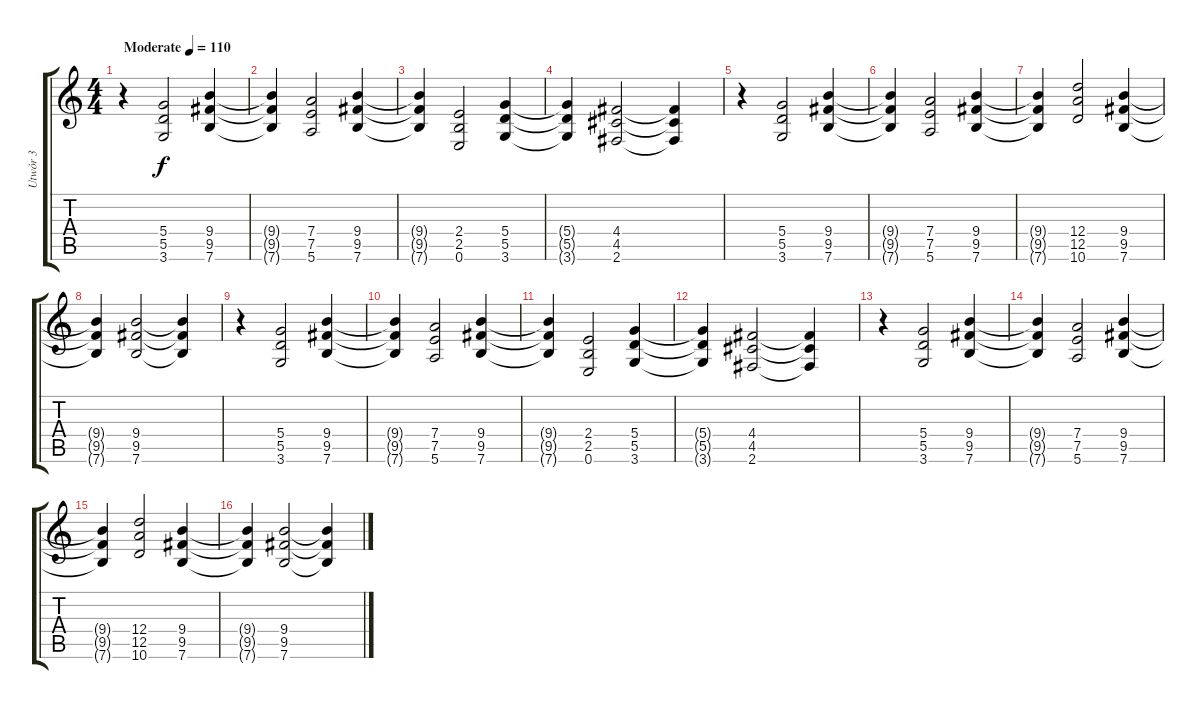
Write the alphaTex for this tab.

\track ("Utwór 3" "Utwór 3") {instrument acousticguitarsteel}
\staff {score tabs}
\tuning (E4 B3 G3 D3 A2 E2) {hide}
\ts (4 4)
\tempo (110 "Moderate")
\clef g2
\ks c
r.4{dy f volume 10 instrument acousticguitarsteel} (5.4 5.5 3.6).2 (9.4 9.5 7.6).4 |
(9.4{t} 9.5{t} 7.6{t}).4 (7.4 7.5 5.6).2 (9.4 9.5 7.6).4 |
(9.4{t} 9.5{t} 7.6{t}).4 (2.4 2.5 0.6).2 (5.4 5.5 3.6).4 |
(5.4{t} 5.5{t} 3.6{t}).4 (4.4 4.5 2.6).2 (4.4{t} 4.5{t} 2.6{t}).4 |
r.4 (5.4 5.5 3.6).2 (9.4 9.5 7.6).4 |
(9.4{t} 9.5{t} 7.6{t}).4 (7.4 7.5 5.6).2 (9.4 9.5 7.6).4 |
(9.4{t} 9.5{t} 7.6{t}).4 (12.4 12.5 10.6).2 (9.4 9.5 7.6).4 |
(9.4{t} 9.5{t} 7.6{t}).4 (9.4 9.5 7.6).2 (9.4{t} 9.5{t} 7.6{t}).4 |
r.4 (5.4 5.5 3.6).2 (9.4 9.5 7.6).4 |
(9.4{t} 9.5{t} 7.6{t}).4 (7.4 7.5 5.6).2 (9.4 9.5 7.6).4 |
(9.4{t} 9.5{t} 7.6{t}).4 (2.4 2.5 0.6).2 (5.4 5.5 3.6).4 |
(5.4{t} 5.5{t} 3.6{t}).4 (4.4 4.5 2.6).2 (4.4{t} 4.5{t} 2.6{t}).4 |
r.4 (5.4 5.5 3.6).2 (9.4 9.5 7.6).4 |
(9.4{t} 9.5{t} 7.6{t}).4 (7.4 7.5 5.6).2 (9.4 9.5 7.6).4 |
(9.4{t} 9.5{t} 7.6{t}).4 (12.4 12.5 10.6).2 (9.4 9.5 7.6).4 |
(9.4{t} 9.5{t} 7.6{t}).4 (9.4 9.5 7.6).2 (9.4{t} 9.5{t} 7.6{t}).4
